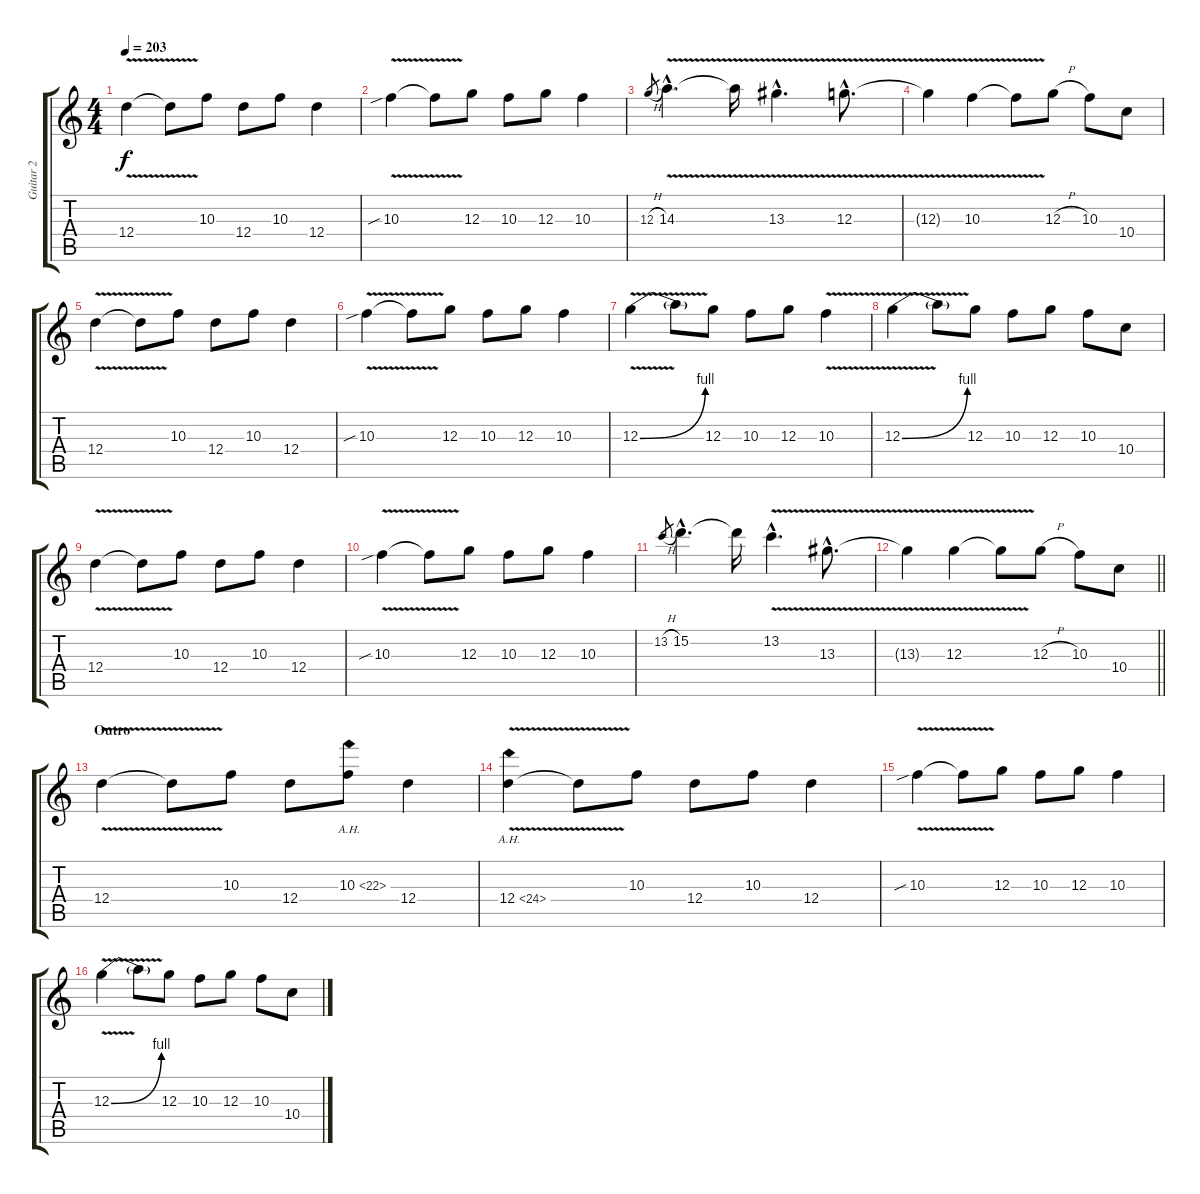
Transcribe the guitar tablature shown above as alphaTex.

\track ("Guitar 2" "Guitar 2") {instrument overdrivenguitar}
\staff {score tabs}
\tuning (E4 B3 G3 D3 A2 D2) {hide}
\ts (4 4)
\tempo 203
\clef g2
\ks c
12.4{v}.4{dy f} 12.4{t}.8 10.3.8 12.4.8 10.3.8 12.4.4 |
10.3{v sib}.4 10.3{t}.8 12.3.8 10.3.8 12.3.8 10.3.4 |
12.3{h}.8{gr} 14.3{v hac}.4{d} 14.3{t}.16 13.3{v hac}.4{d} 12.3{v hac}.8{d} |
12.3{t}.4 10.3{v}.4 10.3{t}.8 12.3{h}.8 10.3.8 10.4.8 |
12.4{v}.4 12.4{t}.8 10.3.8 12.4.8 10.3.8 12.4.4 |
10.3{v sib}.4 10.3{t}.8 12.3.8 10.3.8 12.3.8 10.3.4 |
12.3{be (bend 0 0 60 4) v}.4 12.3{t}.8 12.3.8 10.3.8 12.3.8 10.3{v}.4 |
12.3{be (bend 0 0 60 4) v}.4 12.3{t}.8 12.3.8 10.3.8 12.3.8 10.3.8 10.4.8 |
12.4{v}.4 12.4{t}.8 10.3.8 12.4.8 10.3.8 12.4.4 |
10.3{v sib}.4 10.3{t}.8 12.3.8 10.3.8 12.3.8 10.3.4 |
13.2{h}.8{gr} 15.2{hac}.4{d} 15.2{t}.16 13.2{v hac}.4{d} 13.3{v hac}.8{d} |
\barLineRight lightlight
13.3{t}.4 12.3{v}.4 12.3{t}.8 12.3{h}.8 10.3.8 10.4.8 |
\section ("" "Outro")
12.4{v}.4 12.4{t}.8 10.3.8 12.4.8 10.3{ah 12}.8 12.4.4 |
12.4{ah 12 v}.4 12.4{t}.8 10.3.8 12.4.8 10.3.8 12.4.4 |
10.3{v sib}.4 10.3{t}.8 12.3.8 10.3.8 12.3.8 10.3.4 |
12.3{be (bend 0 0 60 4) v}.4 12.3{t}.8 12.3.8 10.3.8 12.3.8 10.3.8 10.4.8
